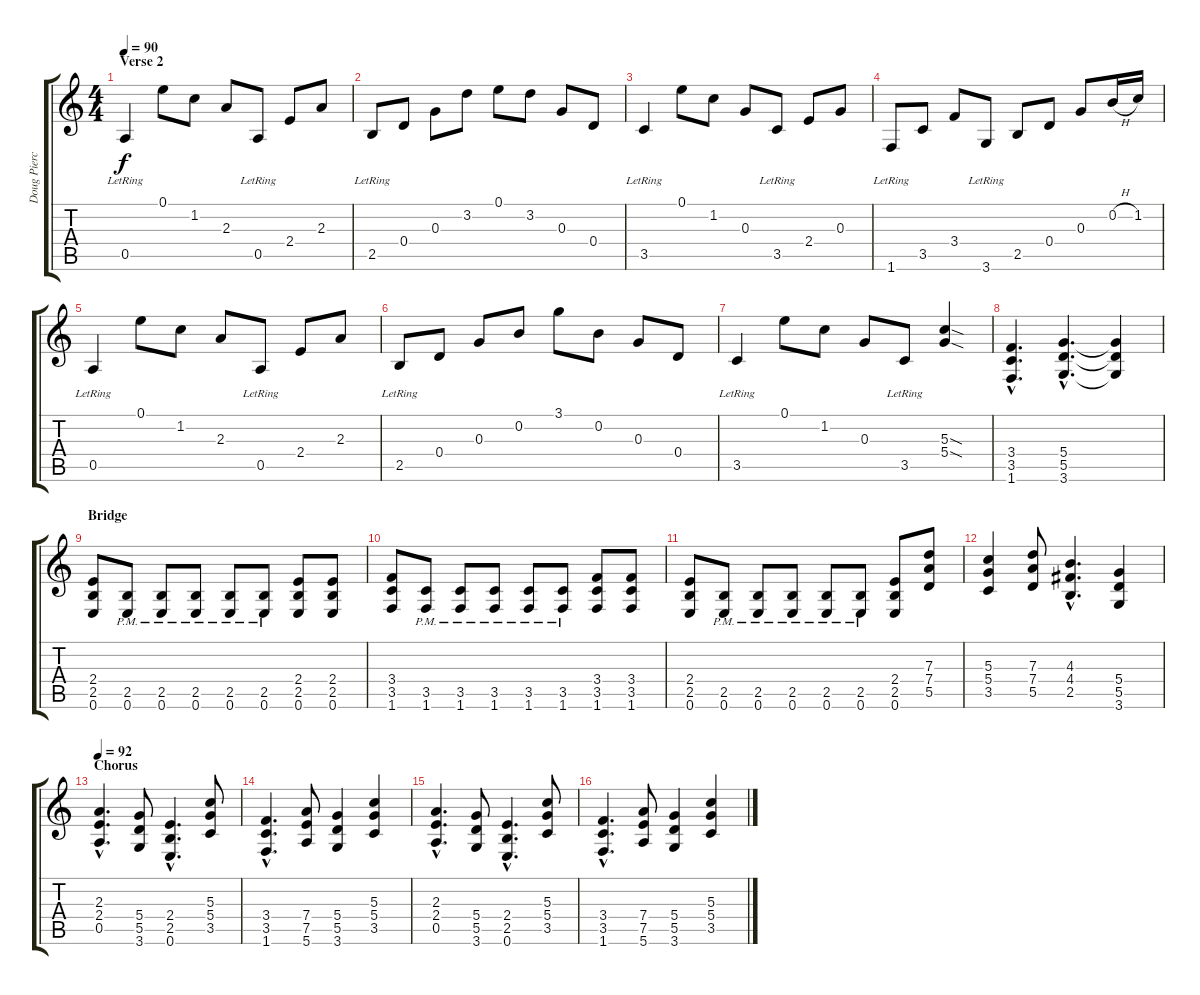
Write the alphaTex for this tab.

\track ("Doug Piercy" "Doug Pierc") {instrument distortionguitar}
\staff {score tabs}
\tuning (E4 B3 G3 D3 A2 E2) {hide}
\ts (4 4)
\section ("" "Verse 2")
\tempo 90
\clef g2
\ks c
0.5{lr}.4{dy f volume 13 instrument electricguitarclean} 0.1.8 1.2.8 2.3.8 0.5{lr}.8 2.4.8 2.3.8 |
2.5{lr}.8 0.4.8 0.3.8 3.2.8 0.1.8 3.2.8 0.3.8 0.4.8 |
3.5{lr}.4 0.1.8 1.2.8 0.3.8 3.5{lr}.8 2.4.8 0.3.8 |
1.6{lr}.8 3.5.8 3.4.8 3.6{lr}.8 2.5.8 0.4.8 0.3.8 0.2{h}.16 1.2.16 |
0.5{lr}.4 0.1.8 1.2.8 2.3.8 0.5{lr}.8 2.4.8 2.3.8 |
2.5{lr}.8 0.4.8 0.3.8 0.2.8 3.1.8 0.2.8 0.3.8 0.4.8 |
3.5{lr}.4 0.1.8 1.2.8 0.3.8 3.5{lr}.8 (5.3{sod} 5.4{sod}).4{volume 12 instrument distortionguitar} |
(3.4{hac} 3.5{hac} 1.6{hac}).4{d} (5.4{hac} 5.5{hac} 3.6{hac}).4{d} (5.4{t} 5.5{t} 3.6{t}).4 |
\section ("" "Bridge")
(2.4 2.5 0.6).8 (2.5{pm} 0.6{pm}).8 (2.5{pm} 0.6{pm}).8 (2.5{pm} 0.6{pm}).8 (2.5{pm} 0.6{pm}).8 (2.5{pm} 0.6{pm}).8 (2.4 2.5 0.6).8 (2.4 2.5 0.6).8 |
(3.4 3.5 1.6).8 (3.5{pm} 1.6{pm}).8 (3.5{pm} 1.6{pm}).8 (3.5{pm} 1.6{pm}).8 (3.5{pm} 1.6{pm}).8 (3.5{pm} 1.6{pm}).8 (3.4 3.5 1.6).8 (3.4 3.5 1.6).8 |
(2.4 2.5 0.6).8 (2.5{pm} 0.6{pm}).8 (2.5{pm} 0.6{pm}).8 (2.5{pm} 0.6{pm}).8 (2.5{pm} 0.6{pm}).8 (2.5{pm} 0.6{pm}).8 (2.4 2.5 0.6).8 (7.3 7.4 5.5).8 |
(5.3 5.4 3.5).4 (7.3 7.4 5.5).8 (4.3{hac} 4.4{hac} 2.5{hac}).4{d} (5.4 5.5 3.6).4 |
\section ("" "Chorus")
\tempo 92
(2.3{hac} 2.4{hac} 0.5{hac}).4{d} (5.4 5.5 3.6).8 (2.4{hac} 2.5{hac} 0.6{hac}).4{d} (5.3 5.4 3.5).8 |
(3.4{hac} 3.5{hac} 1.6{hac}).4{d} (7.4 7.5 5.6).8 (5.4 5.5 3.6).4 (5.3 5.4 3.5).4 |
(2.3{hac} 2.4{hac} 0.5{hac}).4{d} (5.4 5.5 3.6).8 (2.4{hac} 2.5{hac} 0.6{hac}).4{d} (5.3 5.4 3.5).8 |
(3.4{hac} 3.5{hac} 1.6{hac}).4{d} (7.4 7.5 5.6).8 (5.4 5.5 3.6).4 (5.3 5.4 3.5).4
